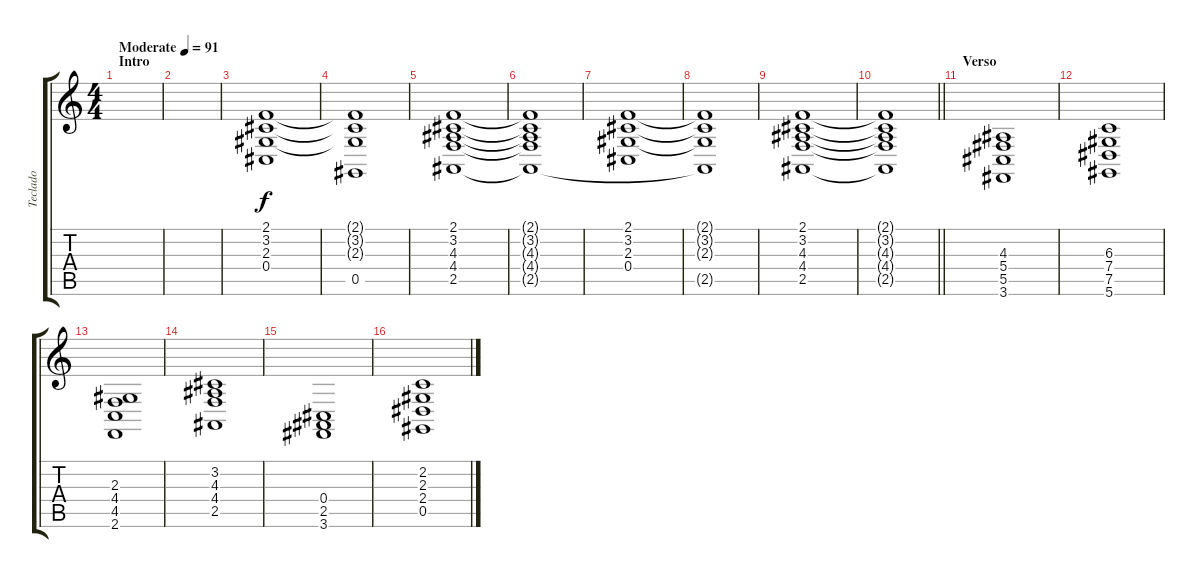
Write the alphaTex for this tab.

\track ("Teclado" "Teclado") {instrument stringensemble2}
\staff {score tabs}
\tuning (Eb4 Bb3 Gb3 Db3 Ab2 Eb2) {hide}
\ts (4 4)
\section ("" "Intro")
\tempo (91 "Moderate")
\clef g2
\ks c
|
|
(2.1 3.2 2.3 0.4).1 |
(2.1{t} 3.2{t} 2.3{t} 0.5).1 |
(2.1 3.2 4.3 4.4 2.5).1 |
(2.1{t} 3.2{t} 4.3{t} 4.4{t} 2.5{t}).1 |
(2.1 3.2 2.3 0.4).1 |
(2.1{t} 3.2{t} 2.3{t} 2.5{t}).1 |
(2.1 3.2 4.3 4.4 2.5).1 |
\barLineRight lightlight
(2.1{t} 3.2{t} 4.3{t} 4.4{t} 2.5{t}).1 |
\section ("" "Verso")
(4.3 5.4 5.5 3.6).1 |
(6.3 7.4 7.5 5.6).1 |
(2.3 4.4 4.5 2.6).1 |
(3.2 4.3 4.4 2.5).1 |
(0.4 2.5 3.6).1 |
(2.2 2.3 2.4 0.5).1
